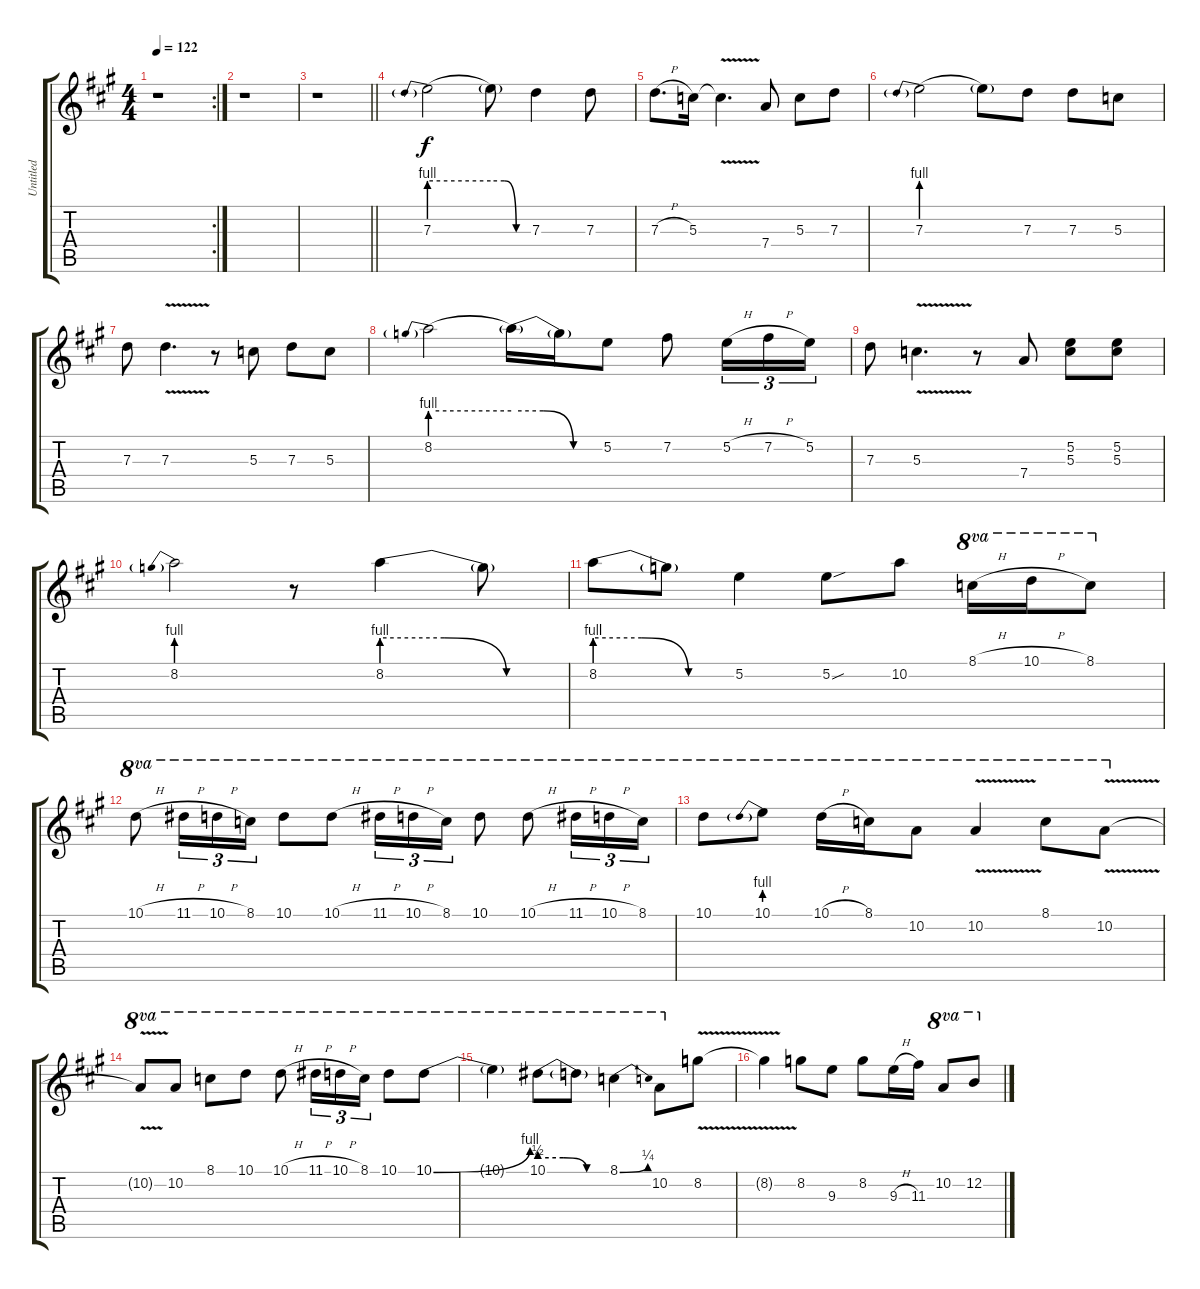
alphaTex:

\track ("Untitled" "Untitled") {instrument distortionguitar}
\staff {score tabs}
\tuning (E4 B3 G3 D3 A2 E2) {hide}
\rc 2
\ts (4 4)
\tempo 122
\clef g2
\ks a
r.1{dy f} |
r.1 |
\barLineRight lightlight
r.1 |
7.3{be (prebend 0 4 60 4)}.2 7.3{be (custom 0 4 20 4 40 0 60 0) t}.8 7.3.4 7.3.8 |
7.3{h}.8{d} 5.3.16 5.3{v t}.4{d} 7.4.8 5.3.8 7.3.8 |
7.3{be (prebend 0 4 60 4)}.2 7.3{t}.8 7.3.8 7.3.8 5.3.8 |
7.3.8 7.3{v}.4{d} r.8 5.3.8 7.3.8 5.3.8 |
8.2{be (prebend 0 4 60 4)}.2 8.2{be (custom 0 4 20 4 40 0 60 0) t}.16 8.2{t}.16 5.2.8 7.2.8 5.2{h}.16{tu (3 2)} 7.2{h}.16{tu (3 2)} 5.2.16{tu (3 2)} |
7.3.8 5.3{v}.4{d} r.8 7.4.8 (5.2 5.3).8 (5.2 5.3).8 |
8.2{be (prebend 0 4 60 4)}.2 r.8 8.2{be (custom 0 4 20 4 40 0 60 0)}.4 8.2{t}.8 |
8.2{be (custom 0 4 20 4 40 0 60 0)}.8 8.2{t}.8 5.2.4 5.2{sou}.8 10.2.8 8.1{h}.16{ot 8va} 10.1{h}.16{ot 8va} 8.1.8{ot 8va} |
10.1{h}.8{ot 8va} 11.1{h}.16{tu (3 2) ot 8va} 10.1{h}.16{tu (3 2) ot 8va} 8.1.16{tu (3 2) ot 8va} 10.1.8{ot 8va} 10.1{h}.8{ot 8va} 11.1{h}.16{tu (3 2) ot 8va} 10.1{h}.16{tu (3 2) ot 8va} 8.1.16{tu (3 2) ot 8va} 10.1.8{ot 8va} 10.1{h}.8{ot 8va} 11.1{h}.16{tu (3 2) ot 8va} 10.1{h}.16{tu (3 2) ot 8va} 8.1.16{tu (3 2) ot 8va} |
10.1.8{ot 8va} 10.1{be (prebend 0 4 60 4)}.8{ot 8va} 10.1{h}.16{ot 8va} 8.1.16{ot 8va} 10.2.8{ot 8va} 10.2{v}.4{ot 8va} 8.1.8{ot 8va} 10.2{v}.8{ot 8va} |
10.2{v t}.8{ot 8va} 10.2.8{ot 8va} 8.1.8{ot 8va} 10.1.8{ot 8va} 10.1{h}.8{ot 8va} 11.1{h}.16{tu (3 2) ot 8va} 10.1{h}.16{tu (3 2) ot 8va} 8.1.16{tu (3 2) ot 8va} 10.1.8{ot 8va} 10.1{be (bend 0 0 60 4)}.8{ot 8va} |
10.1{t}.4{ot 8va} 10.1{be (custom 0 2 20 2 40 0 60 0)}.8{ot 8va} 10.1{t}.8{ot 8va} 8.1{be (bend 0 0 60 1)}.4{ot 8va} 10.2.8{ot 8va} 8.2{v}.8 |
8.2{v t}.4 8.2.8 9.3.8 8.2.8 9.3{h}.16 11.3.16 10.2.8{ot 8va} 12.2.8{ot 8va}
